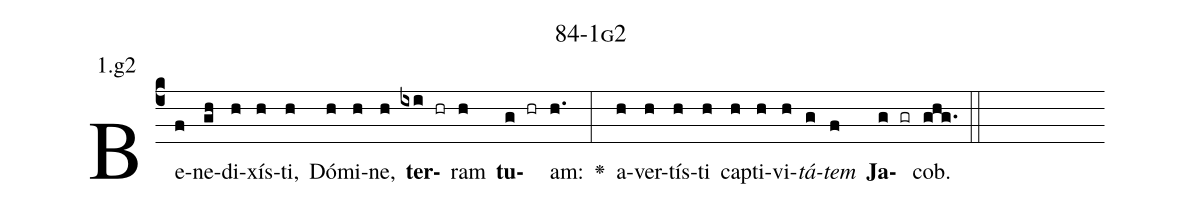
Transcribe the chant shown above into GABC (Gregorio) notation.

name: 84-1g2;
annotation: 1.g2;
%%
(c4)Be(f)ne(gh)di(h)xís(h)ti,(h) Dó(h)mi(h)ne,(h) <b>ter</b>(ixi hr)ram(h) <b>tu</b>(g hr)am:(h.) <v>\greheightstar</v>(:) a(h)ver(h)tís(h)ti(h) cap(h)ti(h)vi(h)<i>tá</i>(g)<i>tem</i>(f) <b>Ja</b>(g gr)cob.(ghg.) (::)


%E(h) u(h) o(g) u(f) a(g) e.(ghg.) (::)
